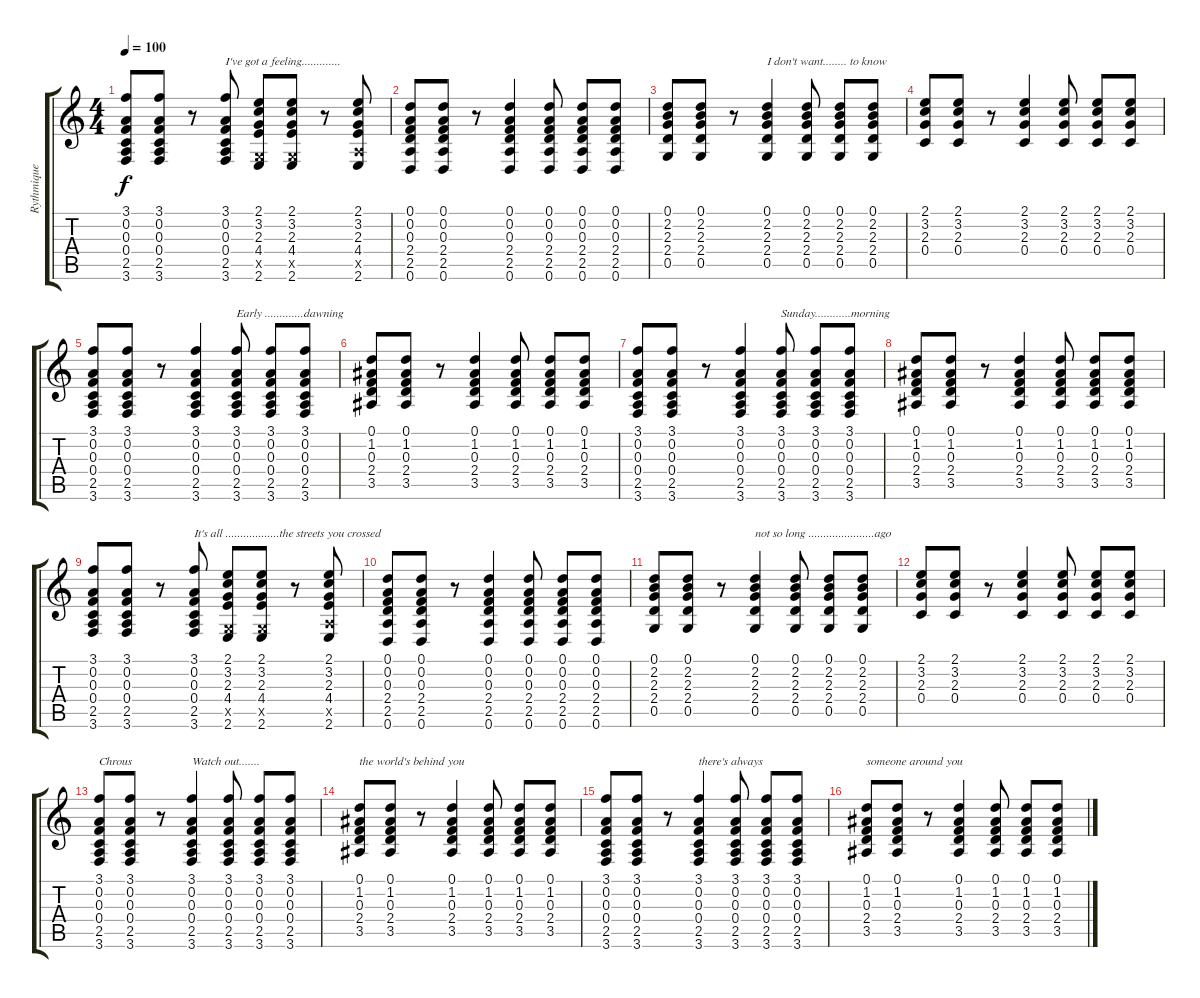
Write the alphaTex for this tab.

\track ("Rythmique (Sterling Morrisson)" "Rythmique ") {instrument acousticguitarsteel}
\staff {score tabs}
\tuning (D4 A3 F3 C3 G2 D2) {hide}
\ts (4 4)
\tempo 100
\clef g2
\ks c
(3.1 0.2 0.3 0.4 2.5 3.6).8{dy f} (3.1 0.2 0.3 0.4 2.5 3.6).8 r.8 (3.1 0.2 0.3 0.4 2.5 3.6).8{txt "I've got a feeling............."} (2.1 3.2 2.3 4.4 0.5{x} 2.6).8 (2.1 3.2 2.3 4.4 0.5{x} 2.6).8 r.8 (2.1 3.2 2.3 4.4 2.5{x} 2.6).8 |
(0.1 0.2 0.3 2.4 2.5 0.6).8 (0.1 0.2 0.3 2.4 2.5 0.6).8 r.8 (0.1 0.2 0.3 2.4 2.5 0.6).4 (0.1 0.2 0.3 2.4 2.5 0.6).8 (0.1 0.2 0.3 2.4 2.5 0.6).8 (0.1 0.2 0.3 2.4 2.5 0.6).8 |
(0.1 2.2 2.3 2.4 0.5).8 (0.1 2.2 2.3 2.4 0.5).8 r.8 (0.1 2.2 2.3 2.4 0.5).4{txt "I don't want........ to know"} (0.1 2.2 2.3 2.4 0.5).8 (0.1 2.2 2.3 2.4 0.5).8 (0.1 2.2 2.3 2.4 0.5).8 |
(2.1 3.2 2.3 0.4).8 (2.1 3.2 2.3 0.4).8 r.8 (2.1 3.2 2.3 0.4).4 (2.1 3.2 2.3 0.4).8 (2.1 3.2 2.3 0.4).8 (2.1 3.2 2.3 0.4).8 |
(3.1 0.2 0.3 0.4 2.5 3.6).8 (3.1 0.2 0.3 0.4 2.5 3.6).8 r.8 (3.1 0.2 0.3 0.4 2.5 3.6).4 (3.1 0.2 0.3 0.4 2.5 3.6).8{txt "Early .............dawning"} (3.1 0.2 0.3 0.4 2.5 3.6).8 (3.1 0.2 0.3 0.4 2.5 3.6).8 |
(0.1 1.2 0.3 2.4 3.5).8 (0.1 1.2 0.3 2.4 3.5).8 r.8 (0.1 1.2 0.3 2.4 3.5).4 (0.1 1.2 0.3 2.4 3.5).8 (0.1 1.2 0.3 2.4 3.5).8 (0.1 1.2 0.3 2.4 3.5).8 |
(3.1 0.2 0.3 0.4 2.5 3.6).8 (3.1 0.2 0.3 0.4 2.5 3.6).8 r.8 (3.1 0.2 0.3 0.4 2.5 3.6).4 (3.1 0.2 0.3 0.4 2.5 3.6).8{txt "Sunday............morning"} (3.1 0.2 0.3 0.4 2.5 3.6).8 (3.1 0.2 0.3 0.4 2.5 3.6).8 |
(0.1 1.2 0.3 2.4 3.5).8 (0.1 1.2 0.3 2.4 3.5).8 r.8 (0.1 1.2 0.3 2.4 3.5).4 (0.1 1.2 0.3 2.4 3.5).8 (0.1 1.2 0.3 2.4 3.5).8 (0.1 1.2 0.3 2.4 3.5).8 |
(3.1 0.2 0.3 0.4 2.5 3.6).8 (3.1 0.2 0.3 0.4 2.5 3.6).8 r.8 (3.1 0.2 0.3 0.4 2.5 3.6).8{txt "It's all ..................the streets you crossed"} (2.1 3.2 2.3 4.4 0.5{x} 2.6).8 (2.1 3.2 2.3 4.4 0.5{x} 2.6).8 r.8 (2.1 3.2 2.3 4.4 2.5{x} 2.6).8 |
(0.1 0.2 0.3 2.4 2.5 0.6).8 (0.1 0.2 0.3 2.4 2.5 0.6).8 r.8 (0.1 0.2 0.3 2.4 2.5 0.6).4 (0.1 0.2 0.3 2.4 2.5 0.6).8 (0.1 0.2 0.3 2.4 2.5 0.6).8 (0.1 0.2 0.3 2.4 2.5 0.6).8 |
(0.1 2.2 2.3 2.4 0.5).8 (0.1 2.2 2.3 2.4 0.5).8 r.8 (0.1 2.2 2.3 2.4 0.5).4{txt "not so long ......................ago"} (0.1 2.2 2.3 2.4 0.5).8 (0.1 2.2 2.3 2.4 0.5).8 (0.1 2.2 2.3 2.4 0.5).8 |
(2.1 3.2 2.3 0.4).8 (2.1 3.2 2.3 0.4).8 r.8 (2.1 3.2 2.3 0.4).4 (2.1 3.2 2.3 0.4).8 (2.1 3.2 2.3 0.4).8 (2.1 3.2 2.3 0.4).8 |
(3.1 0.2 0.3 0.4 2.5 3.6).8{txt "Chrous"} (3.1 0.2 0.3 0.4 2.5 3.6).8 r.8 (3.1 0.2 0.3 0.4 2.5 3.6).4{txt "Watch out......."} (3.1 0.2 0.3 0.4 2.5 3.6).8 (3.1 0.2 0.3 0.4 2.5 3.6).8 (3.1 0.2 0.3 0.4 2.5 3.6).8 |
(0.1 1.2 0.3 2.4 3.5).8{txt "the world's behind you"} (0.1 1.2 0.3 2.4 3.5).8 r.8 (0.1 1.2 0.3 2.4 3.5).4 (0.1 1.2 0.3 2.4 3.5).8 (0.1 1.2 0.3 2.4 3.5).8 (0.1 1.2 0.3 2.4 3.5).8 |
(3.1 0.2 0.3 0.4 2.5 3.6).8 (3.1 0.2 0.3 0.4 2.5 3.6).8 r.8 (3.1 0.2 0.3 0.4 2.5 3.6).4{txt "there's always "} (3.1 0.2 0.3 0.4 2.5 3.6).8 (3.1 0.2 0.3 0.4 2.5 3.6).8 (3.1 0.2 0.3 0.4 2.5 3.6).8 |
(0.1 1.2 0.3 2.4 3.5).8{txt "someone around you"} (0.1 1.2 0.3 2.4 3.5).8 r.8 (0.1 1.2 0.3 2.4 3.5).4 (0.1 1.2 0.3 2.4 3.5).8 (0.1 1.2 0.3 2.4 3.5).8 (0.1 1.2 0.3 2.4 3.5).8
